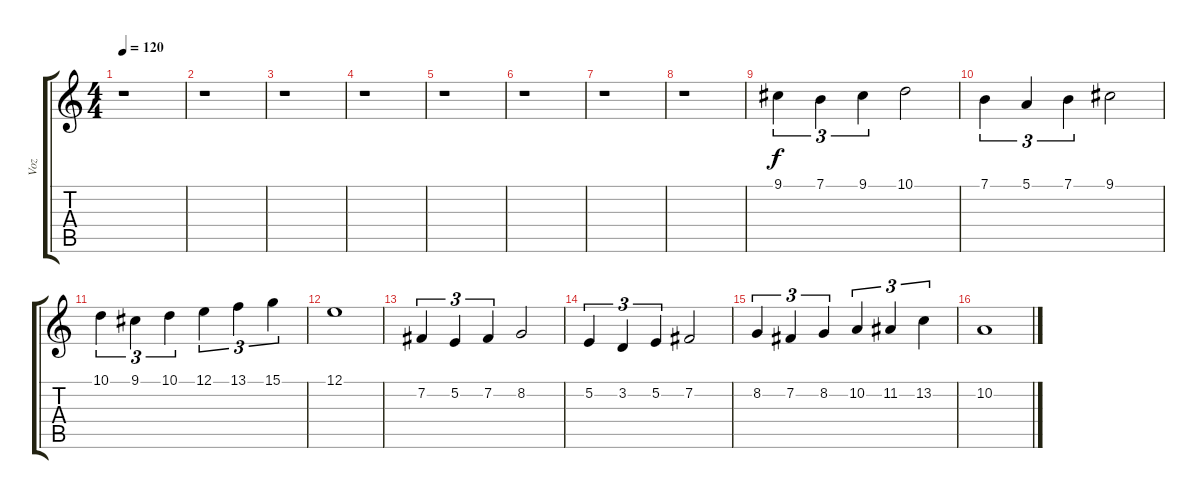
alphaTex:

\track ("Voz" "Voz") {instrument lead6voice}
\staff {score tabs}
\tuning (E4 B3 G3 D3 A2 E2) {hide}
\ts (4 4)
\tempo 120
\clef g2
\ks c
r.1{dy f instrument lead6voice} |
r.1 |
r.1 |
r.1 |
r.1 |
r.1 |
r.1 |
r.1 |
9.1.4{tu (3 2)} 7.1.4{tu (3 2)} 9.1.4{tu (3 2)} 10.1.2 |
7.1.4{tu (3 2)} 5.1.4{tu (3 2)} 7.1.4{tu (3 2)} 9.1.2 |
10.1.4{tu (3 2)} 9.1.4{tu (3 2)} 10.1.4{tu (3 2)} 12.1.4{tu (3 2)} 13.1.4{tu (3 2)} 15.1.4{tu (3 2)} |
12.1.1 |
7.2.4{tu (3 2)} 5.2.4{tu (3 2)} 7.2.4{tu (3 2)} 8.2.2 |
5.2.4{tu (3 2)} 3.2.4{tu (3 2)} 5.2.4{tu (3 2)} 7.2.2 |
8.2.4{tu (3 2)} 7.2.4{tu (3 2)} 8.2.4{tu (3 2)} 10.2.4{tu (3 2)} 11.2.4{tu (3 2)} 13.2.4{tu (3 2)} |
10.2.1
